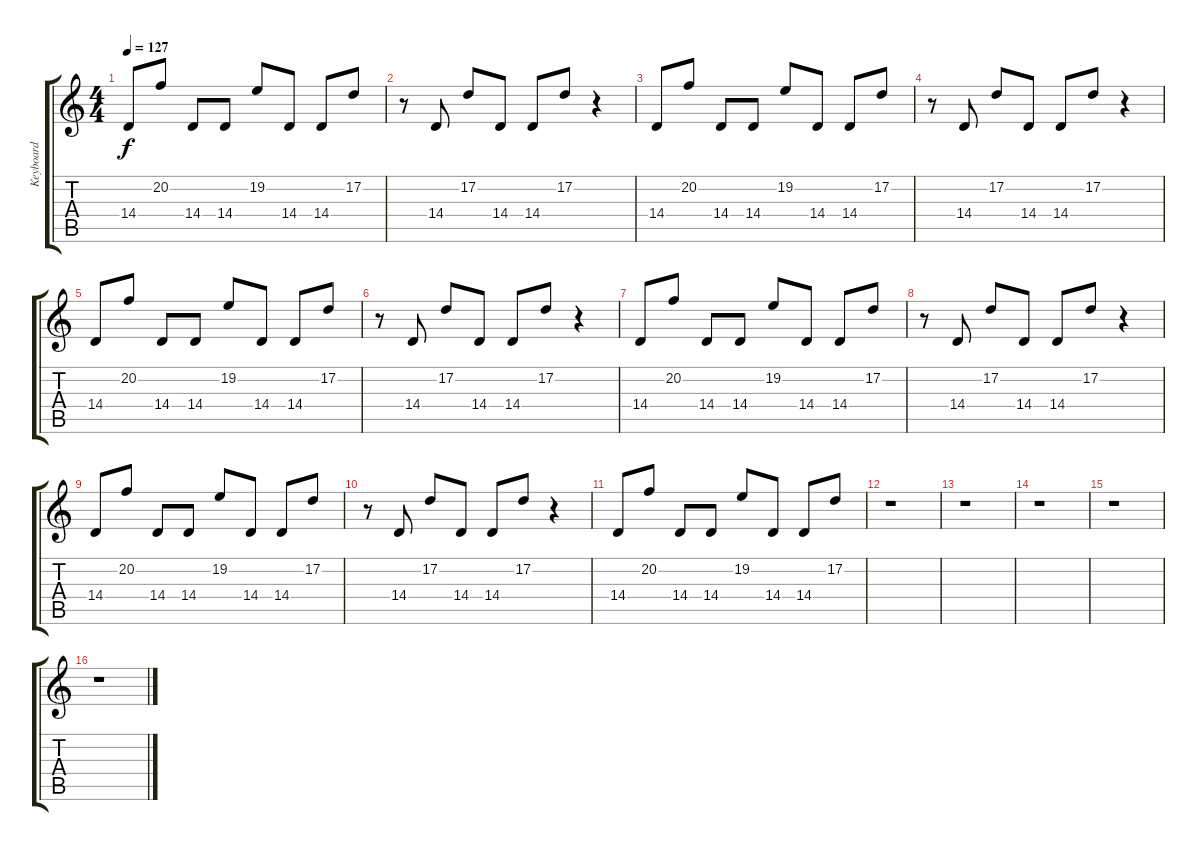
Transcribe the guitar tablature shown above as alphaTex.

\track ("Keyboard" "Keyboard") {instrument recorder}
\staff {score tabs}
\tuning (D4 A3 F3 C3 G2 D2) {hide}
\ts (4 4)
\tempo 127
\clef g2
\ks c
14.4.8{dy f} 20.2.8 14.4.8 14.4.8 19.2.8 14.4.8 14.4.8 17.2.8 |
r.8 14.4.8 17.2.8 14.4.8 14.4.8 17.2.8 r.4 |
14.4.8 20.2.8 14.4.8 14.4.8 19.2.8 14.4.8 14.4.8 17.2.8 |
r.8 14.4.8 17.2.8 14.4.8 14.4.8 17.2.8 r.4 |
14.4.8 20.2.8 14.4.8 14.4.8 19.2.8 14.4.8 14.4.8 17.2.8 |
r.8 14.4.8 17.2.8 14.4.8 14.4.8 17.2.8 r.4 |
14.4.8 20.2.8 14.4.8 14.4.8 19.2.8 14.4.8 14.4.8 17.2.8 |
r.8 14.4.8 17.2.8 14.4.8 14.4.8 17.2.8 r.4 |
14.4.8 20.2.8 14.4.8 14.4.8 19.2.8 14.4.8 14.4.8 17.2.8 |
r.8 14.4.8 17.2.8 14.4.8 14.4.8 17.2.8 r.4 |
14.4.8 20.2.8 14.4.8 14.4.8 19.2.8 14.4.8 14.4.8 17.2.8 |
r.1 |
r.1 |
r.1 |
r.1 |
r.1
